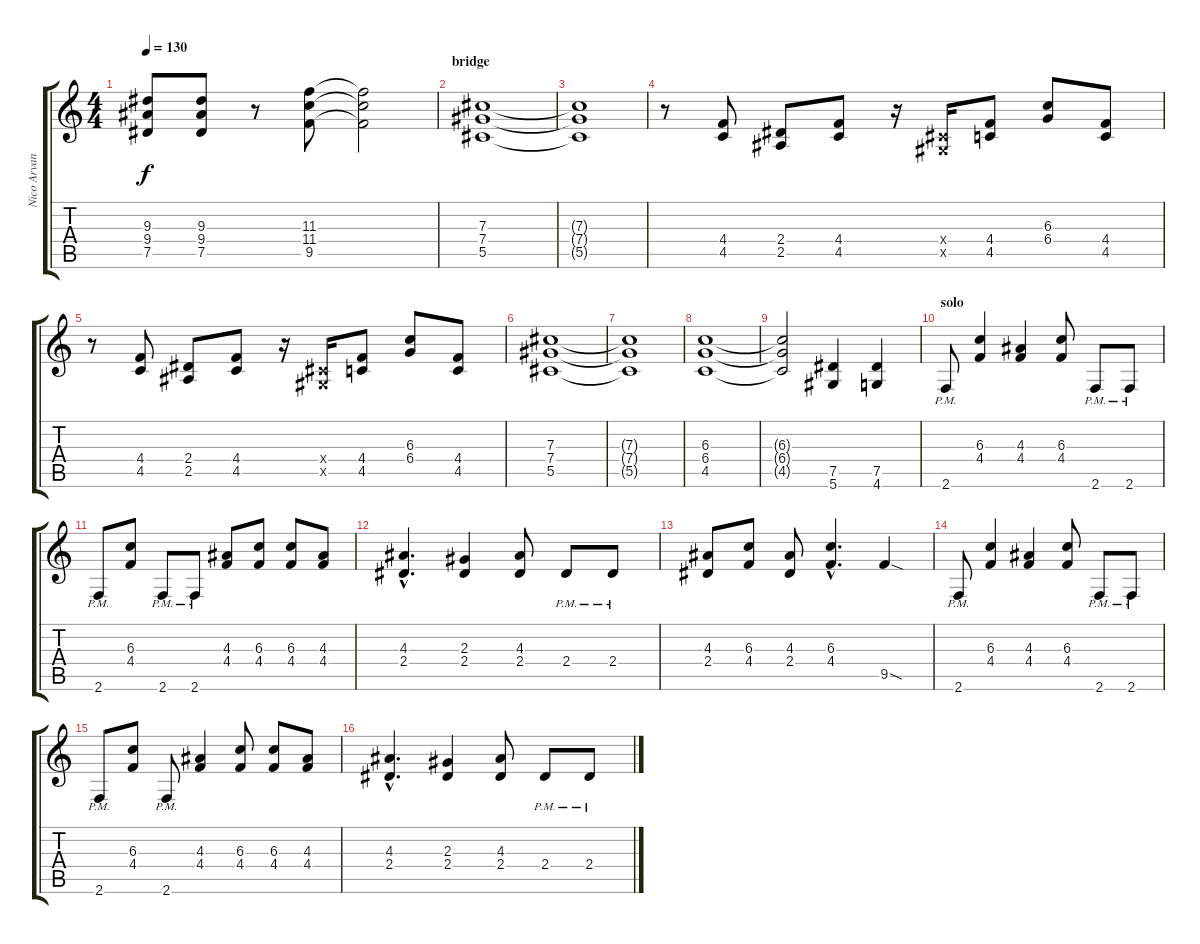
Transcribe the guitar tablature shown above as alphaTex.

\track ("Nico Arvantitis" "Nico Arvan") {instrument distortionguitar}
\staff {score tabs}
\tuning (Eb4 Bb3 Gb3 Db3 Ab2 Eb2) {hide}
\ts (4 4)
\tempo 130
\clef g2
\ks c
(9.3 9.4 7.5).8{dy f} (9.3 9.4 7.5).8 r.8 (11.3 11.4 9.5).8 (11.3{t} 11.4{t} 9.5{t}).2 |
\section ("" "bridge")
(7.3 7.4 5.5).1 |
(7.3{t} 7.4{t} 5.5{t}).1{volume 6} |
r.8{volume 13} (4.4 4.5).8 (2.4 2.5).8 (4.4 4.5).8 r.16 (0.4{x} 0.5{x}).16 (4.4 4.5).8 (6.3 6.4).8 (4.4 4.5).8 |
r.8 (4.4 4.5).8 (2.4 2.5).8 (4.4 4.5).8 r.16 (0.4{x} 0.5{x}).16 (4.4 4.5).8 (6.3 6.4).8 (4.4 4.5).8 |
(7.3 7.4 5.5).1 |
(7.3{t} 7.4{t} 5.5{t}).1{volume 6} |
(6.3 6.4 4.5).1{volume 13} |
(6.3{t} 6.4{t} 4.5{t}).2{volume 8} (7.5 5.6).4{volume 13} (7.5 4.6).4 |
\section ("" "solo")
2.6{pm}.8 (6.3 4.4).4 (4.3 4.4).4 (6.3 4.4).8 2.6{pm}.8 2.6{pm}.8 |
2.6{pm}.8 (6.3 4.4).8 2.6{pm}.8 2.6{pm}.8 (4.3 4.4).8 (6.3 4.4).8 (6.3 4.4).8 (4.3 4.4).8 |
(4.3{hac} 2.4{hac}).4{d} (2.3 2.4).4 (4.3 2.4).8 2.4{pm}.8 2.4{pm}.8 |
(4.3 2.4).8 (6.3 4.4).8 (4.3 2.4).8 (6.3{hac} 4.4{hac}).4{d} 9.5{sod}.4 |
2.6{pm}.8 (6.3 4.4).4 (4.3 4.4).4 (6.3 4.4).8 2.6{pm}.8 2.6{pm}.8 |
2.6{pm}.8 (6.3 4.4).8 2.6{pm}.8 (4.3 4.4).4 (6.3 4.4).8 (6.3 4.4).8 (4.3 4.4).8 |
(4.3{hac} 2.4{hac}).4{d} (2.3 2.4).4 (4.3 2.4).8 2.4{pm}.8 2.4{pm}.8
